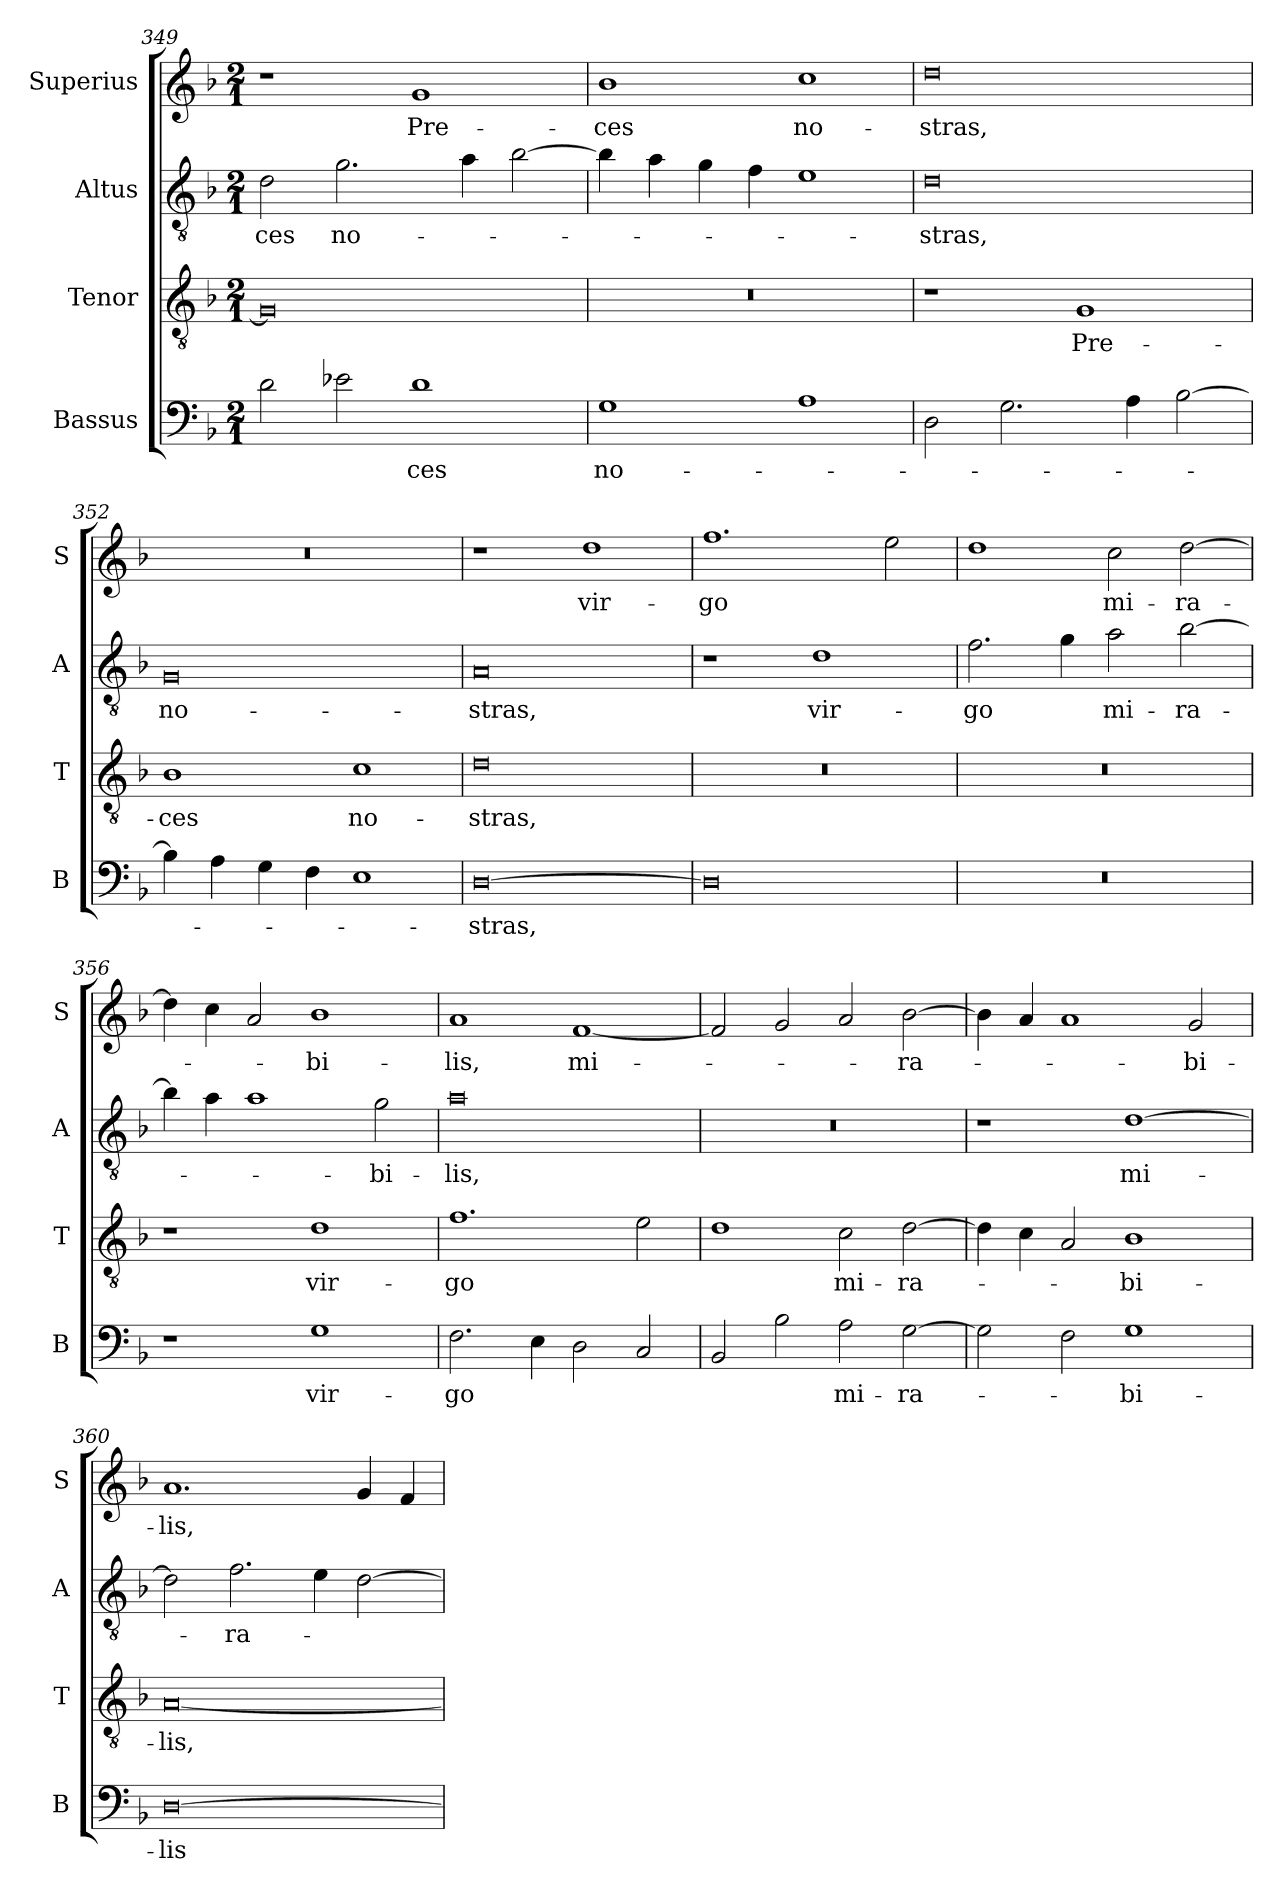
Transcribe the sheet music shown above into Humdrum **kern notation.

**kern	**text	**kern	**text	**kern	**text	**kern	**text
*part4	*part4	*part3	*part3	*part2	*part2	*part1	*part1
*staff4	*staff4	*staff3	*staff3	*staff2	*staff2	*staff1	*staff1
*I"Bassus	*	*I"Tenor	*	*I"Altus	*	*I"Superius	*
*I'B	*	*I'T	*	*I'A	*	*I'S	*
*clefF4	*	*clefGv2	*	*clefGv2	*	*clefG2	*
*k[b-]	*	*k[b-]	*	*k[b-]	*	*k[b-]	*
*M2/1	*	*M2/1	*	*M2/1	*	*M2/1	*
=349	=349	=349	=349	=349	=349	=349	=349
2d\	.	0G]	.	2d\	-ces	1r	.
2e-X\	.	.	.	2.g\	no-	.	.
1d	-ces	.	.	.	.	1g	Pre-
.	.	.	.	4a\	.	.	.
.	.	.	.	[2b-\	.	.	.
=350	=350	=350	=350	=350	=350	=350	=350
1G	no-	0r	.	4b-\]	.	1b-	-ces
.	.	.	.	4a\	.	.	.
.	.	.	.	4g\	.	.	.
.	.	.	.	4f\	.	.	.
1A	.	.	.	1e	.	1cc	no-
=351	=351	=351	=351	=351	=351	=351	=351
2D\	.	1r	.	0d	-stras,	0dd	-stras,
2.G\	.	.	.	.	.	.	.
.	.	1G	Pre-	.	.	.	.
4A\	.	.	.	.	.	.	.
[2B-\	.	.	.	.	.	.	.
=352	=352	=352	=352	=352	=352	=352	=352
4B-\]	.	1B-	-ces	0G	no-	0r	.
4A\	.	.	.	.	.	.	.
4G\	.	.	.	.	.	.	.
4F\	.	.	.	.	.	.	.
1E	.	1c	no-	.	.	.	.
=353	=353	=353	=353	=353	=353	=353	=353
[0D	-stras,	0d	-stras,	0A	-stras,	1r	.
.	.	.	.	.	.	1dd	vir-
=354	=354	=354	=354	=354	=354	=354	=354
0D]	.	0r	.	1r	.	1.ff	-go
.	.	.	.	1d	vir-	.	.
.	.	.	.	.	.	2ee\	.
=355	=355	=355	=355	=355	=355	=355	=355
0r	.	0r	.	2.f\	-go	1dd	.
.	.	.	.	4g\	.	.	.
.	.	.	.	2a\	mi-	2cc\	mi-
.	.	.	.	[2b-\	-ra-	[2dd\	-ra-
=356	=356	=356	=356	=356	=356	=356	=356
1r	.	1r	.	4b-\]	.	4dd\]	.
.	.	.	.	4a\	.	4cc\	.
.	.	.	.	1a	.	2a/	.
1G	vir-	1d	vir-	.	.	1b-	-bi-
.	.	.	.	2g\	-bi-	.	.
=357	=357	=357	=357	=357	=357	=357	=357
2.F\	-go	1.f	-go	0a	-lis,	1a	-lis,
4E\	.	.	.	.	.	.	.
2D\	.	.	.	.	.	[1f	mi-
2C/	.	2e\	.	.	.	.	.
=358	=358	=358	=358	=358	=358	=358	=358
2BB-/	.	1d	.	0r	.	2f/]	.
2B-\	.	.	.	.	.	2g/	.
2A\	mi-	2c\	mi-	.	.	2a/	.
[2G\	-ra-	[2d\	-ra-	.	.	[2b-\	-ra-
=359	=359	=359	=359	=359	=359	=359	=359
2G\]	.	4d\]	.	1r	.	4b-\]	.
.	.	4c\	.	.	.	4a/	.
2F\	.	2A/	.	.	.	1a	.
1G	-bi-	1B-	-bi-	[1d	mi-	.	.
.	.	.	.	.	.	2g/	-bi-
=360	=360	=360	=360	=360	=360	=360	=360
[0D	-lis	[0A	-lis,	2d\]	.	1.a	-lis,
.	.	.	.	2.f\	-ra-	.	.
.	.	.	.	4e\	.	.	.
.	.	.	.	[2d\	.	4g/	.
.	.	.	.	.	.	4f/	.
=	=	=	=	=	=	=	=
*-	*-	*-	*-	*-	*-	*-	*-
